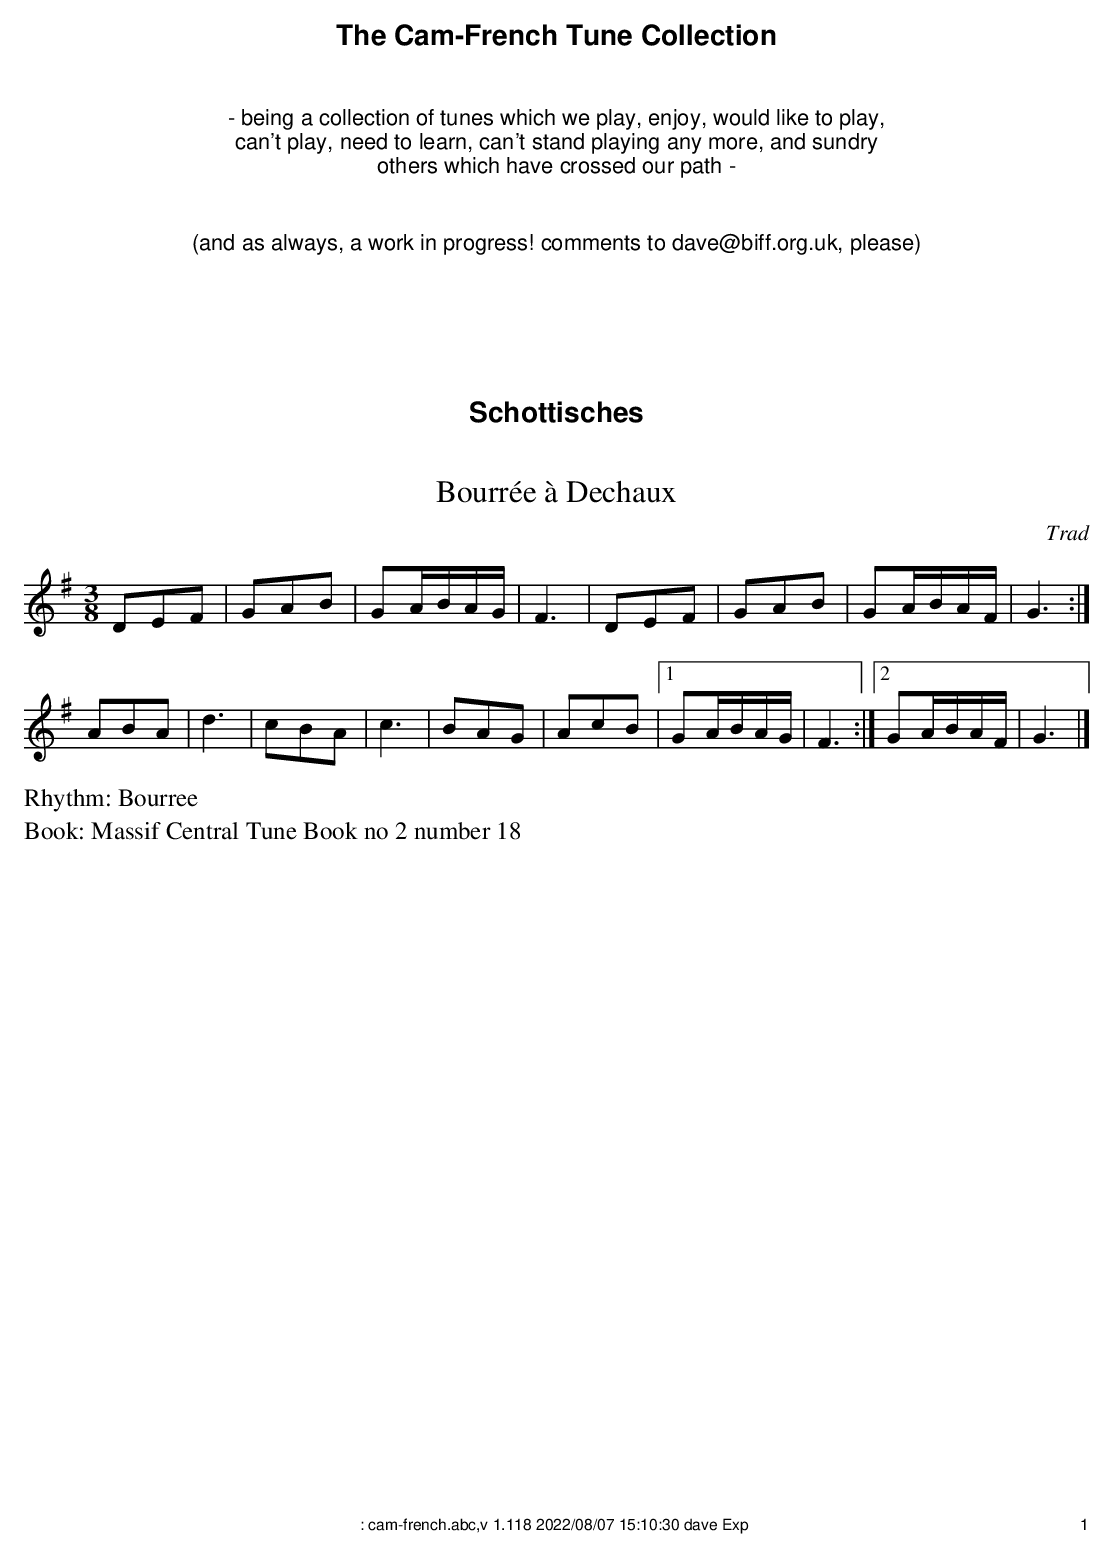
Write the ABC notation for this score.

X:1
T:Bourr\'ee \`a Dechaux
C:Trad
M:3/8
L:1/8
K:G
DEF|GAB|GA/B/A/G/|F3|DEF|GAB|GA/B/A/F/|G3:|
ABA|d3|cBA|c3|BAG|AcB|1GA/B/A/G/|F3:|2GA/B/A/F/|G3|]
